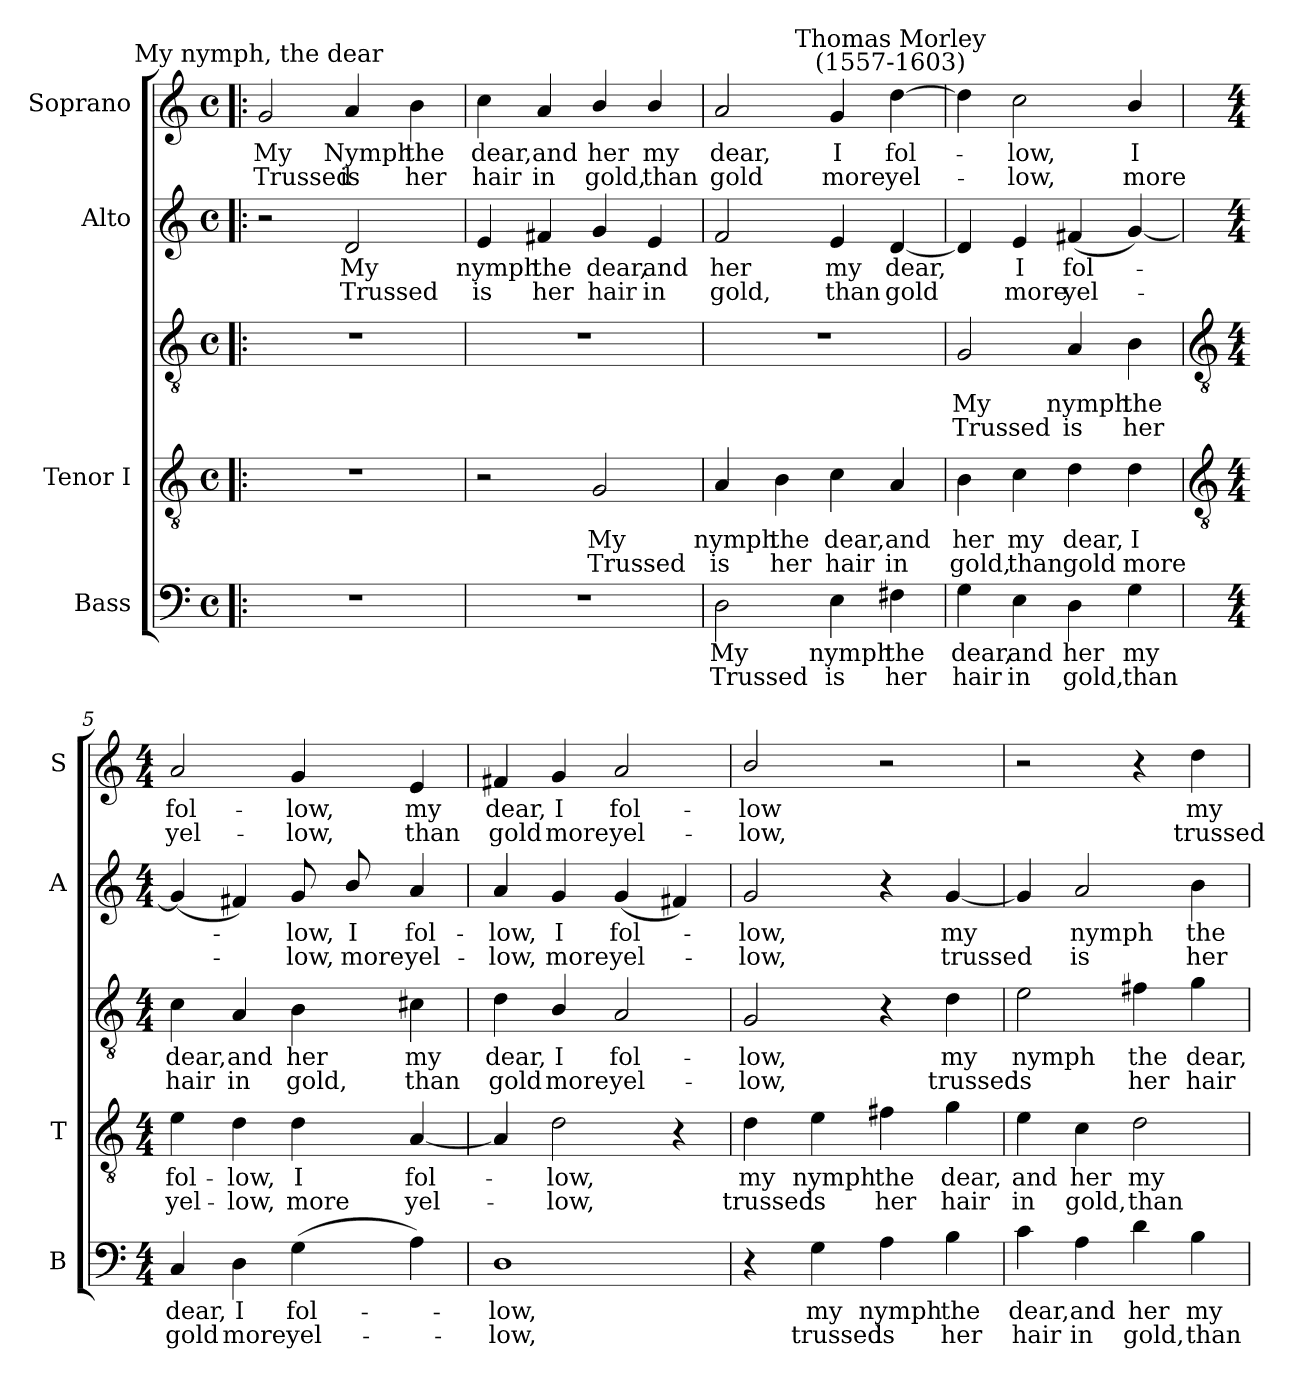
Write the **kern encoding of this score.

**kern	**text	**text	**kern	**text	**text	**kern	**text	**text	**kern	**text	**text	**kern	**text	**text
*part4	*part4	*part4	*part3	*part3	*part3	*part3	*part3	*part3	*part2	*part2	*part2	*part1	*part1	*part1
*staff5	*staff5	*staff5	*staff4	*staff4	*staff4	*staff3	*staff3	*staff3	*staff2	*staff2	*staff2	*staff1	*staff1	*staff1
*I"Bass	*	*	*I"Tenor I	*	*	*	*	*	*I"Alto	*	*	*I"Soprano	*	*
*I'B	*	*	*I'T	*	*	*	*	*	*I'A	*	*	*I'S	*	*
*clefF4	*	*	*clefGv2	*	*	*clefGv2	*	*	*clefG2	*	*	*clefG2	*	*
*k[]	*	*	*k[]	*	*	*k[]	*	*	*k[]	*	*	*k[]	*	*
*C:	*	*	*C:	*	*	*C:	*	*	*C:	*	*	*C:	*	*
*M4/4	*	*	*M4/4	*	*	*M4/4	*	*	*M4/4	*	*	*M4/4	*	*
*met(c)	*	*	*met(c)	*	*	*met(c)	*	*	*met(c)	*	*	*met(c)	*	*
=1!|:	=1!|:	=1!|:	=1!|:	=1!|:	=1!|:	=1!|:	=1!|:	=1!|:	=1!|:	=1!|:	=1!|:	=1!|:	=1!|:	=1!|:
!	!	!	!	!	!	!	!	!	!	!	!	!LO:TX:a:cj:t=My nymph, the dear	!	!
!	!	!	!	!	!	!	!	!	!	!	!	!	!LO:LY:b	!LO:LY:b
1r	.	.	1r	.	.	1r	.	.	2r	.	.	2g	My	Trussed
!	!	!	!	!	!	!	!	!	!	!LO:LY:b	!LO:LY:b	!	!LO:LY:b	!LO:LY:b
.	.	.	.	.	.	.	.	.	2d	My	Trussed	4a	Nymph	is
!	!	!	!	!	!	!	!	!	!	!	!	!	!LO:LY:b	!LO:LY:b
.	.	.	.	.	.	.	.	.	.	.	.	4b	the	her
=2	=2	=2	=2	=2	=2	=2	=2	=2	=2	=2	=2	=2	=2	=2
!	!	!	!	!	!	!	!	!	!	!LO:LY:b	!LO:LY:b	!	!LO:LY:b	!LO:LY:b
1r	.	.	2r	.	.	1r	.	.	4e	nymph	is	4cc	dear,	hair
!	!	!	!	!	!	!	!	!	!	!LO:LY:b	!LO:LY:b	!	!LO:LY:b	!LO:LY:b
.	.	.	.	.	.	.	.	.	4f#X	the	her	4a	and	in
!	!	!	!	!LO:LY:b	!LO:LY:b	!	!	!	!	!LO:LY:b	!LO:LY:b	!	!LO:LY:b	!LO:LY:b
.	.	.	2G	My	Trussed	.	.	.	4g	dear,	hair	4b/	her	gold,
!	!	!	!	!	!	!	!	!	!	!LO:LY:b	!LO:LY:b	!	!LO:LY:b	!LO:LY:b
.	.	.	.	.	.	.	.	.	4e	and	in	4b/	my	than
=3	=3	=3	=3	=3	=3	=3	=3	=3	=3	=3	=3	=3	=3	=3
!	!LO:LY:b	!LO:LY:b	!	!LO:LY:b	!LO:LY:b	!	!	!	!	!LO:LY:b	!LO:LY:b	!	!LO:LY:b	!LO:LY:b
2D	My	Trussed	4A	nymph	is	1r	.	.	2f	her	gold,	2a	dear,	gold
!	!	!	!	!LO:LY:b	!LO:LY:b	!	!	!	!	!	!	!	!	!
.	.	.	4B	the	her	.	.	.	.	.	.	.	.	.
!	!LO:LY:b	!LO:LY:b	!	!LO:LY:b	!LO:LY:b	!	!	!	!	!LO:LY:b	!LO:LY:b	!	!LO:LY:b	!LO:LY:b
4E	nymph	is	4c	dear,	hair	.	.	.	4e	my	than	4g	I	more
!	!	!	!	!	!	!	!	!	!	!	!	!LO:TX:a:cj:t=Thomas Morley\n(1557-1603)	!	!
!	!LO:LY:b	!LO:LY:b	!	!LO:LY:b	!LO:LY:b	!	!	!	!	!LO:LY:b	!LO:LY:b	!	!LO:LY:b	!LO:LY:b
4F#X	the	her	4A	and	in	.	.	.	[4d	dear,	gold	[4dd	fol-	yel-
=4	=4	=4	=4	=4	=4	=4	=4	=4	=4	=4	=4	=4	=4	=4
!	!LO:LY:b	!LO:LY:b	!	!LO:LY:b	!LO:LY:b	!	!LO:LY:b	!LO:LY:b	!	!	!	!	!	!
4G	dear,	hair	4B	her	gold,	2G	My	Trussed	4d/]	.	.	4dd]	.	.
!	!LO:LY:b	!LO:LY:b	!	!LO:LY:b	!LO:LY:b	!	!	!	!	!LO:LY:b	!LO:LY:b	!	!LO:LY:b	!LO:LY:b
4E	and	in	4c	my	than	.	.	.	4e	I	more	2cc	low,	low,
!	!LO:LY:b	!LO:LY:b	!	!LO:LY:b	!LO:LY:b	!	!LO:LY:b	!LO:LY:b	!	!LO:LY:b	!LO:LY:b	!	!	!
4D	her	gold,	4d	dear,	gold	4A	nymph	is	(<4f#X	fol-	yel-	.	.	.
!	!LO:LY:b	!LO:LY:b	!	!LO:LY:b	!LO:LY:b	!	!LO:LY:b	!LO:LY:b	!	!	!	!	!LO:LY:b	!LO:LY:b
4G	my	than	4d	I	more	4B	the	her	[4g)	.	.	4b/	I	more
!!LO:LB:g=z
=5	=5	=5	=5	=5	=5	=5	=5	=5	=5	=5	=5	=5	=5	=5
*	*	*	*clefGv2	*	*	*clefGv2	*	*	*	*	*	*	*	*
*M4/4	*	*	*M4/4	*	*	*M4/4	*	*	*M4/4	*	*	*M4/4	*	*
!	!LO:LY:b	!LO:LY:b	!	!LO:LY:b	!LO:LY:b	!	!LO:LY:b	!LO:LY:b	!	!	!	!	!LO:LY:b	!LO:LY:b
4C	dear,	gold	4e	fol-	-yel-	4c	dear,	hair	(<4g]	.	.	2a	fol-	-yel-
!	!LO:LY:b	!LO:LY:b	!	!LO:LY:b	!LO:LY:b	!	!LO:LY:b	!LO:LY:b	!	!	!	!	!	!
4D	I	more	4d	-low,	low,	4A	and	in	4f#X)	.	.	.	.	.
!	!LO:LY:b	!LO:LY:b	!	!LO:LY:b	!LO:LY:b	!	!LO:LY:b	!LO:LY:b	!	!LO:LY:b	!LO:LY:b	!	!LO:LY:b	!LO:LY:b
(>4G	fol-	yel-	4d	I	more	4B	her	gold,	8g	low,	low,	4g	-low,	low,
!	!	!	!	!	!	!	!	!	!	!LO:LY:b	!LO:LY:b	!	!	!
.	.	.	.	.	.	.	.	.	8b/	I	more	.	.	.
!	!	!	!	!LO:LY:b	!LO:LY:b	!	!LO:LY:b	!LO:LY:b	!	!LO:LY:b	!LO:LY:b	!	!LO:LY:b	!LO:LY:b
4A)	.	.	[4A	fol-	yel-	4c#X	my	than	4a	fol-	-yel-	4e	my	than
=6	=6	=6	=6	=6	=6	=6	=6	=6	=6	=6	=6	=6	=6	=6
!	!LO:LY:b	!LO:LY:b	!	!	!	!	!LO:LY:b	!LO:LY:b	!	!LO:LY:b	!LO:LY:b	!	!LO:LY:b	!LO:LY:b
1D	low,	low,	4A]	.	.	4d	dear,	gold	4a	-low,	low,	4f#X	dear,	gold
!	!	!	!	!LO:LY:b	!LO:LY:b	!	!LO:LY:b	!LO:LY:b	!	!LO:LY:b	!LO:LY:b	!	!LO:LY:b	!LO:LY:b
.	.	.	2d	-low,	low,	4B/	I	more	4g	I	more	4g	I	more
!	!	!	!	!	!	!	!LO:LY:b	!LO:LY:b	!	!LO:LY:b	!LO:LY:b	!	!LO:LY:b	!LO:LY:b
.	.	.	.	.	.	2A	fol-	-yel-	(<4g	fol-	-yel-	2a	fol-	-yel-
.	.	.	4r	.	.	.	.	.	4f#X)	.	.	.	.	.
=7	=7	=7	=7	=7	=7	=7	=7	=7	=7	=7	=7	=7	=7	=7
!	!	!	!	!LO:LY:b	!LO:LY:b	!	!LO:LY:b	!LO:LY:b	!	!LO:LY:b	!LO:LY:b	!	!LO:LY:b	!LO:LY:b
4r	.	.	4d	my	trussed	2G	low,	low,	2g	low,	low,	2b/	-low	low,
!	!LO:LY:b	!LO:LY:b	!	!LO:LY:b	!LO:LY:b	!	!	!	!	!	!	!	!	!
4G	my	trussed	4e	nymph	is	.	.	.	.	.	.	.	.	.
!	!LO:LY:b	!LO:LY:b	!	!LO:LY:b	!LO:LY:b	!	!	!	!	!	!	!	!	!
4A	nymph	is	4f#X	the	her	4r	.	.	4r	.	.	2r	.	.
!	!LO:LY:b	!LO:LY:b	!	!LO:LY:b	!LO:LY:b	!	!LO:LY:b	!LO:LY:b	!	!LO:LY:b	!LO:LY:b	!	!	!
4B	the	her	4g	dear,	hair	4d	my	trussed	[4g	my	trussed	.	.	.
=8	=8	=8	=8	=8	=8	=8	=8	=8	=8	=8	=8	=8	=8	=8
!	!LO:LY:b	!LO:LY:b	!	!LO:LY:b	!LO:LY:b	!	!LO:LY:b	!LO:LY:b	!	!	!	!	!	!
4c	dear,	hair	4e	and	in	2e	nymph	is	4g]	.	.	2r	.	.
!	!LO:LY:b	!LO:LY:b	!	!LO:LY:b	!LO:LY:b	!	!	!	!	!LO:LY:b	!LO:LY:b	!	!	!
4A	and	in	4c	her	gold,	.	.	.	2a	nymph	is	.	.	.
!	!LO:LY:b	!LO:LY:b	!	!LO:LY:b	!LO:LY:b	!	!LO:LY:b	!LO:LY:b	!	!	!	!	!	!
4d	her	gold,	2d	my	than	4f#X	the	her	.	.	.	4r	.	.
!	!LO:LY:b	!LO:LY:b	!	!	!	!	!LO:LY:b	!LO:LY:b	!	!LO:LY:b	!LO:LY:b	!	!LO:LY:b	!LO:LY:b
4B	my	than	.	.	.	4g	dear,	hair	4b	the	her	4dd	my	trussed
=	=	=	=	=	=	=	=	=	=	=	=	=	=	=
*-	*-	*-	*-	*-	*-	*-	*-	*-	*-	*-	*-	*-	*-	*-
